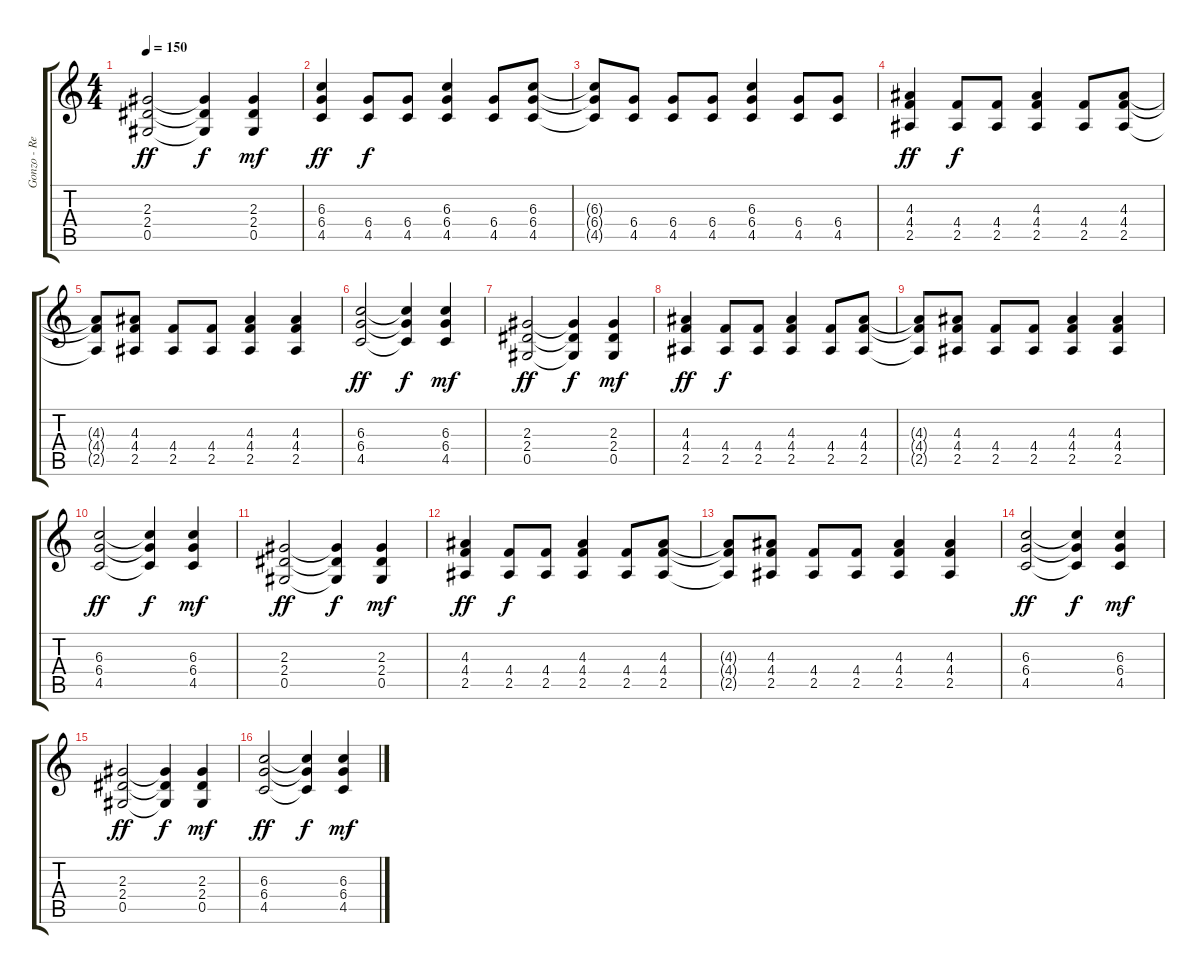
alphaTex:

\track ("Gonzo - Refrain" "Gonzo - Re") {instrument overdrivenguitar}
\staff {score tabs}
\tuning (Eb4 Bb3 Gb3 Db3 Ab2 Eb2) {hide}
\ts (4 4)
\tempo 150
\clef g2
\ks c
(2.3 2.4 0.5).2{dy ff} (2.3{t} 2.4{t} 0.5{t}).4{dy f} (2.3 2.4 0.5).4{dy mf} |
(6.3 6.4 4.5).4{dy ff} (6.4 4.5).8{dy f} (6.4 4.5).8 (6.3 6.4 4.5).4 (6.4 4.5).8 (6.3 6.4 4.5).8 |
(6.3{t} 6.4{t} 4.5{t}).8 (6.4 4.5).8 (6.4 4.5).8 (6.4 4.5).8 (6.3 6.4 4.5).4 (6.4 4.5).8 (6.4 4.5).8 |
(4.3 4.4 2.5).4{dy ff} (4.4 2.5).8{dy f} (4.4 2.5).8 (4.3 4.4 2.5).4 (4.4 2.5).8 (4.3 4.4 2.5).8 |
(4.3{t} 4.4{t} 2.5{t}).8 (4.3 4.4 2.5).8 (4.4 2.5).8 (4.4 2.5).8 (4.3 4.4 2.5).4 (4.3 4.4 2.5).4 |
(6.3 6.4 4.5).2{dy ff} (6.3{t} 6.4{t} 4.5{t}).4{dy f} (6.3 6.4 4.5).4{dy mf} |
(2.3 2.4 0.5).2{dy ff} (2.3{t} 2.4{t} 0.5{t}).4{dy f} (2.3 2.4 0.5).4{dy mf} |
(4.3 4.4 2.5).4{dy ff} (4.4 2.5).8{dy f} (4.4 2.5).8 (4.3 4.4 2.5).4 (4.4 2.5).8 (4.3 4.4 2.5).8 |
(4.3{t} 4.4{t} 2.5{t}).8 (4.3 4.4 2.5).8 (4.4 2.5).8 (4.4 2.5).8 (4.3 4.4 2.5).4 (4.3 4.4 2.5).4 |
(6.3 6.4 4.5).2{dy ff} (6.3{t} 6.4{t} 4.5{t}).4{dy f} (6.3 6.4 4.5).4{dy mf} |
(2.3 2.4 0.5).2{dy ff} (2.3{t} 2.4{t} 0.5{t}).4{dy f} (2.3 2.4 0.5).4{dy mf} |
(4.3 4.4 2.5).4{dy ff} (4.4 2.5).8{dy f} (4.4 2.5).8 (4.3 4.4 2.5).4 (4.4 2.5).8 (4.3 4.4 2.5).8 |
(4.3{t} 4.4{t} 2.5{t}).8 (4.3 4.4 2.5).8 (4.4 2.5).8 (4.4 2.5).8 (4.3 4.4 2.5).4 (4.3 4.4 2.5).4 |
(6.3 6.4 4.5).2{dy ff} (6.3{t} 6.4{t} 4.5{t}).4{dy f} (6.3 6.4 4.5).4{dy mf} |
(2.3 2.4 0.5).2{dy ff} (2.3{t} 2.4{t} 0.5{t}).4{dy f} (2.3 2.4 0.5).4{dy mf} |
(6.3 6.4 4.5).2{dy ff} (6.3{t} 6.4{t} 4.5{t}).4{dy f} (6.3 6.4 4.5).4{dy mf}
